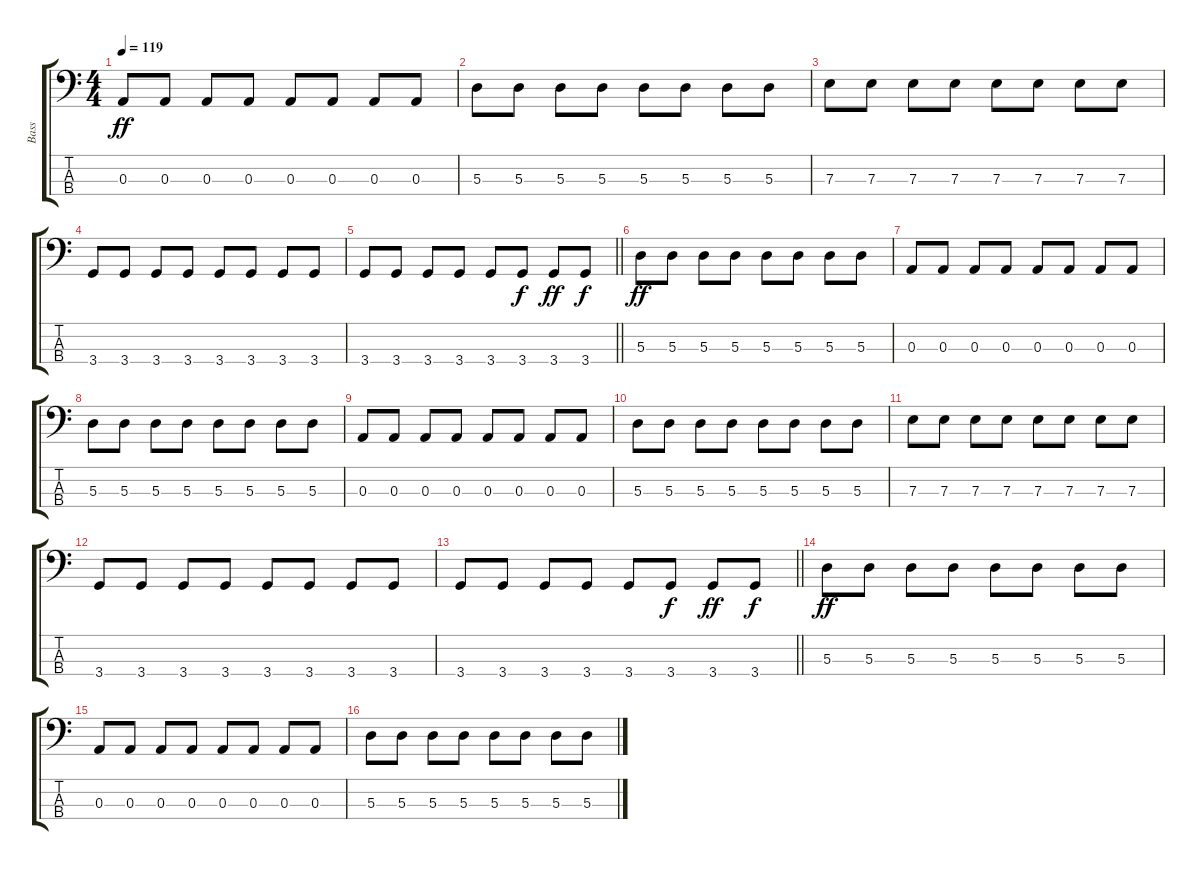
\track ("Bass" "Bass") {instrument electricbassfinger}
\staff {score tabs}
\tuning (G2 D2 A1 E1) {hide}
\ts (4 4)
\tempo 119
\clef f4
\ks c
0.3.8{dy ff} 0.3.8 0.3.8 0.3.8 0.3.8 0.3.8 0.3.8 0.3.8 |
5.3.8 5.3.8 5.3.8 5.3.8 5.3.8 5.3.8 5.3.8 5.3.8 |
7.3.8 7.3.8 7.3.8 7.3.8 7.3.8 7.3.8 7.3.8 7.3.8 |
3.4.8 3.4.8 3.4.8 3.4.8 3.4.8 3.4.8 3.4.8 3.4.8 |
\barLineRight lightlight
3.4.8 3.4.8 3.4.8 3.4.8 3.4.8 3.4.8{dy f} 3.4.8{dy ff} 3.4.8{dy f} |
5.3.8{dy ff} 5.3.8 5.3.8 5.3.8 5.3.8 5.3.8 5.3.8 5.3.8 |
0.3.8 0.3.8 0.3.8 0.3.8 0.3.8 0.3.8 0.3.8 0.3.8 |
5.3.8 5.3.8 5.3.8 5.3.8 5.3.8 5.3.8 5.3.8 5.3.8 |
0.3.8 0.3.8 0.3.8 0.3.8 0.3.8 0.3.8 0.3.8 0.3.8 |
5.3.8 5.3.8 5.3.8 5.3.8 5.3.8 5.3.8 5.3.8 5.3.8 |
7.3.8 7.3.8 7.3.8 7.3.8 7.3.8 7.3.8 7.3.8 7.3.8 |
3.4.8 3.4.8 3.4.8 3.4.8 3.4.8 3.4.8 3.4.8 3.4.8 |
\barLineRight lightlight
3.4.8 3.4.8 3.4.8 3.4.8 3.4.8 3.4.8{dy f} 3.4.8{dy ff} 3.4.8{dy f} |
5.3.8{dy ff} 5.3.8 5.3.8 5.3.8 5.3.8 5.3.8 5.3.8 5.3.8 |
0.3.8 0.3.8 0.3.8 0.3.8 0.3.8 0.3.8 0.3.8 0.3.8 |
5.3.8 5.3.8 5.3.8 5.3.8 5.3.8 5.3.8 5.3.8 5.3.8
